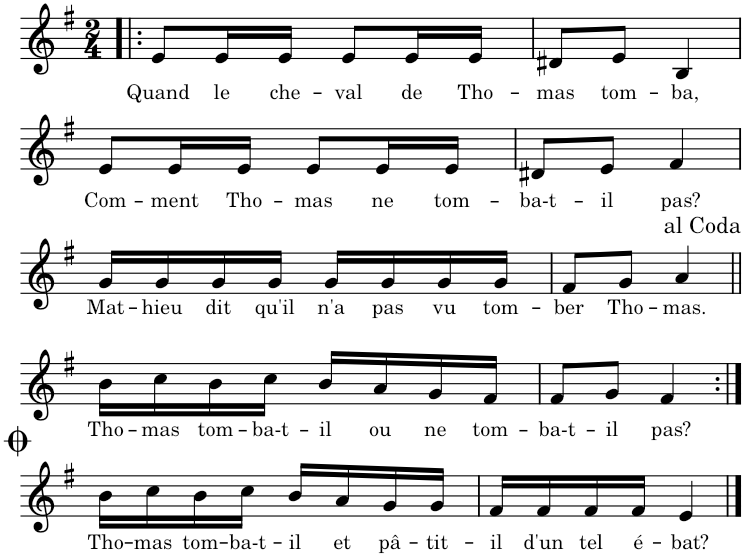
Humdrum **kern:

**kern	**text
*part1	*part1
*staff1	*staff1
*I"1	*
*clefG2	*
*k[f#]	*
*M2/4	*
=1!|:	=1!|:
!	!LO:LY:b
8e/L	Quand
!	!LO:LY:b
16e/L	le
!	!LO:LY:b
16e/JJ	che-
!	!LO:LY:b
8e/L	-val
!	!LO:LY:b
16e/L	de
!	!LO:LY:b
16e/JJ	Tho-
=2	=2
!	!LO:LY:b
8d#X/L	-mas
!	!LO:LY:b
8e/J	tom-
!	!LO:LY:b
4B/	-ba,
!!LO:LB:g=z
=3	=3
!	!LO:LY:b
8e/L	Com-
!	!LO:LY:b
16e/L	-ment
!	!LO:LY:b
16e/JJ	Tho-
!	!LO:LY:b
8e/L	-mas
!	!LO:LY:b
16e/L	ne
!	!LO:LY:b
16e/JJ	tom-
=4	=4
!	!LO:LY:b
8d#X/L	-ba-t-
!	!LO:LY:b
8e/J	-il
!	!LO:LY:b
4f#/	pas?
!!LO:LB:g=z
=5	=5
!	!LO:LY:b
16g/LL	Mat-
!	!LO:LY:b
16g/	-hieu
!	!LO:LY:b
16g/	dit
!	!LO:LY:b
16g/JJ	qu'il
!	!LO:LY:b
16g/LL	n'a
!	!LO:LY:b
16g/	pas
!	!LO:LY:b
16g/	vu
!	!LO:LY:b
16g/JJ	tom-
=6	=6
!	!LO:LY:b
8f#/L	-ber
!	!LO:LY:b
8g/J	Tho-
!	!LO:LY:b
4a/	-mas.
!!LO:LB:g=z
=7||	=7||
!	!LO:LY:b
16b\LL	Tho-
!	!LO:LY:b
16cc\	-mas
!	!LO:LY:b
16b\	tom-
!	!LO:LY:b
16cc\JJ	-ba-t-
!	!LO:LY:b
16b/LL	-il
!	!LO:LY:b
16a/	ou
!	!LO:LY:b
16g/	ne
!	!LO:LY:b
16f#/JJ	tom-
=8	=8
!	!LO:LY:b
8f#/L	-ba-t-
!	!LO:LY:b
8g/J	-il
!	!LO:LY:b
4f#/	pas?
!!LO:LB:g=z
=9:|!	=9:|!
!	!LO:LY:b
16b\LL	Tho-
!	!LO:LY:b
16cc\	-mas
!	!LO:LY:b
16b\	tom-
!	!LO:LY:b
16cc\JJ	-ba-t-
!	!LO:LY:b
16b/LL	-il
!	!LO:LY:b
16a/	et
!	!LO:LY:b
16g/	pâ-
!	!LO:LY:b
16g/JJ	-tit-
=10	=10
!	!LO:LY:b
16f#/LL	-il
!	!LO:LY:b
16f#/	d'un
!	!LO:LY:b
16f#/	tel
!	!LO:LY:b
16f#/JJ	é-
!	!LO:LY:b
4e/	-bat?
==	==
*-	*-
